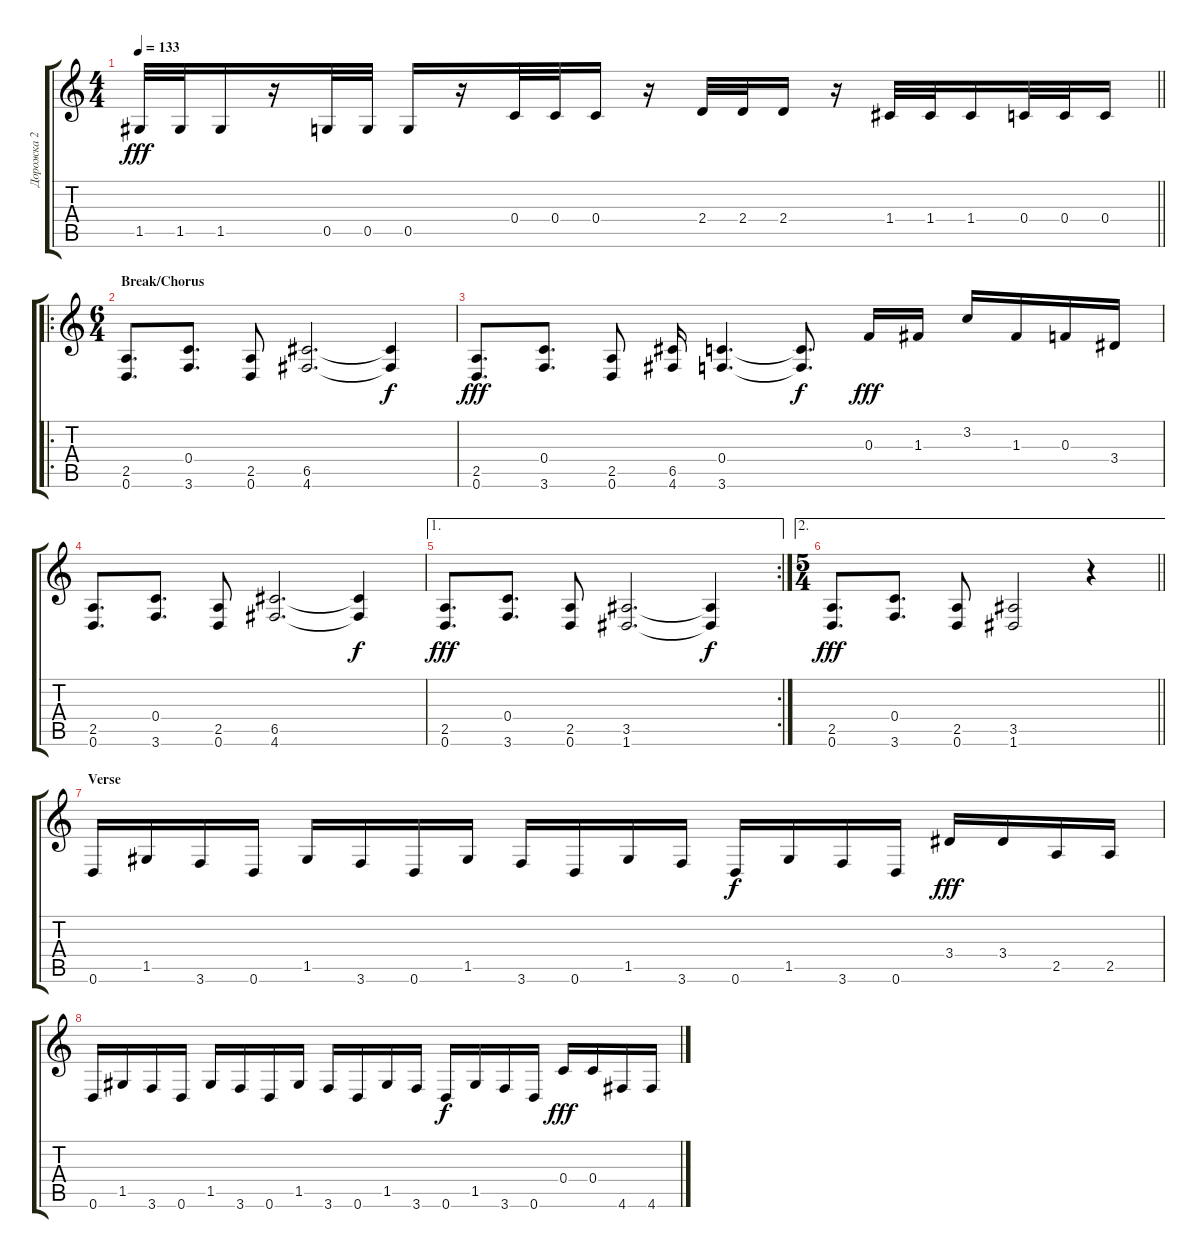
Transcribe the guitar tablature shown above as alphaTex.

\track ("Дорожка 2" "Дорожка 2") {instrument distortionguitar}
\staff {score tabs}
\tuning (D4 A3 F3 C3 G2 D2) {hide}
\ts (4 4)
\tempo 133
\clef g2
\barLineRight lightlight
\ks c
1.5.32{dy fff} 1.5.32 1.5.16 r.16 0.5.32 0.5.32 0.5.16 r.16 0.4.32 0.4.32 0.4.16 r.16 2.4.32 2.4.32 2.4.16 r.16 1.4.32 1.4.32 1.4.16 0.4.32 0.4.32 0.4.16 |
\ro
\ts (6 4)
\section ("" "Break/Chorus")
(2.5 0.6).8{d} (0.4 3.6).8{d} (2.5 0.6).8 (6.5 4.6).2{d} (6.5{t} 4.6{t}).4{dy f} |
(2.5 0.6).8{d dy fff} (0.4 3.6).8{d} (2.5 0.6).8 (6.5 4.6).16 (0.4 3.6).4{d} (0.4{t} 3.6{t}).8{d dy f} 0.3.16{dy fff} 1.3.16 3.2.16 1.3.16 0.3.16 3.4.16 |
(2.5 0.6).8{d} (0.4 3.6).8{d} (2.5 0.6).8 (6.5 4.6).2{d} (6.5{t} 4.6{t}).4{dy f} |
\ae 1
\rc 2
(2.5 0.6).8{d dy fff} (0.4 3.6).8{d} (2.5 0.6).8 (3.5 1.6).2{d} (3.5{t} 1.6{t}).4{dy f} |
\ae 2
\ts (5 4)
\barLineRight lightlight
(2.5 0.6).8{d dy fff} (0.4 3.6).8{d} (2.5 0.6).8 (3.5 1.6).2 r.4 |
\section ("" "Verse")
0.6.16 1.5.16 3.6.16 0.6.16 1.5.16 3.6.16 0.6.16 1.5.16 3.6.16 0.6.16 1.5.16 3.6.16 0.6.16{dy f} 1.5.16 3.6.16 0.6.16 3.4.16{dy fff} 3.4.16 2.5.16 2.5.16 |
0.6.16 1.5.16 3.6.16 0.6.16 1.5.16 3.6.16 0.6.16 1.5.16 3.6.16 0.6.16 1.5.16 3.6.16 0.6.16{dy f} 1.5.16 3.6.16 0.6.16 0.4.16{dy fff} 0.4.16 4.6.16 4.6.16
